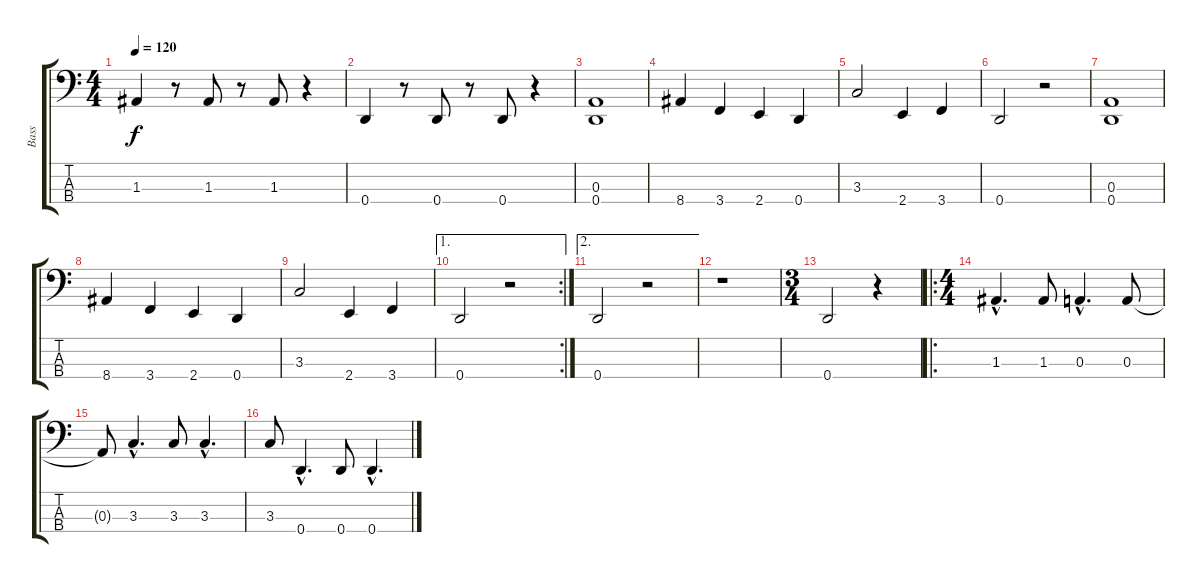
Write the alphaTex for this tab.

\track ("Bass" "Bass") {instrument electricbassfinger}
\staff {score tabs}
\tuning (G2 D2 A1 D1) {hide}
\ts (4 4)
\tempo 120
\clef f4
\ks c
1.3.4{dy f} r.8 1.3.8 r.8 1.3.8 r.4 |
0.4.4 r.8 0.4.8 r.8 0.4.8 r.4 |
(0.3 0.4).1 |
8.4.4 3.4.4 2.4.4 0.4.4 |
3.3.2 2.4.4 3.4.4 |
0.4.2 r.2 |
(0.3 0.4).1 |
8.4.4 3.4.4 2.4.4 0.4.4 |
3.3.2 2.4.4 3.4.4 |
\ae 1
\rc 2
0.4.2 r.2 |
\ae 2
0.4.2 r.2 |
r.1 |
\ts (3 4)
0.4.2 r.4 |
\ro
\ts (4 4)
1.3{hac}.4{d} 1.3.8 0.3{hac}.4{d} 0.3.8 |
0.3{t}.8 3.3{hac}.4{d} 3.3.8 3.3{hac}.4{d} |
3.3.8 0.4{hac}.4{d} 0.4.8 0.4{hac}.4{d}
